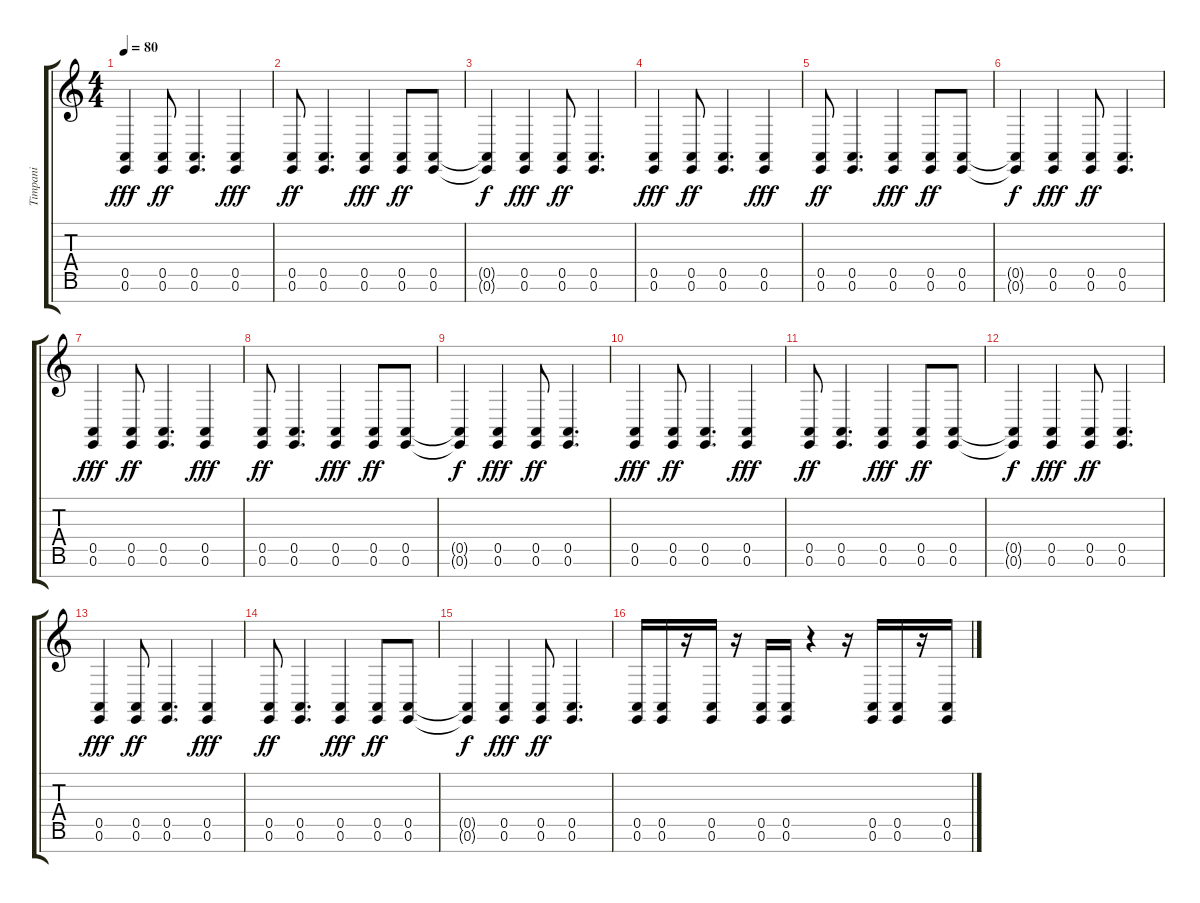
\track ("Timpani" "Timpani") {instrument timpani}
\staff {score tabs}
\tuning (E4 B3 G3 D3 A2 E2 B1) {hide}
\ts (4 4)
\tempo 80
\clef g2
\ks c
(0.5 0.6).4{dy fff} (0.5 0.6).8{dy ff} (0.5 0.6).4{d} (0.5 0.6).4{dy fff} |
(0.5 0.6).8{dy ff} (0.5 0.6).4{d} (0.5 0.6).4{dy fff} (0.5 0.6).8{dy ff} (0.5 0.6).8 |
(0.5{t} 0.6{t}).4{dy f} (0.5 0.6).4{dy fff} (0.5 0.6).8{dy ff} (0.5 0.6).4{d} |
(0.5 0.6).4{dy fff} (0.5 0.6).8{dy ff} (0.5 0.6).4{d} (0.5 0.6).4{dy fff} |
(0.5 0.6).8{dy ff} (0.5 0.6).4{d} (0.5 0.6).4{dy fff} (0.5 0.6).8{dy ff} (0.5 0.6).8 |
(0.5{t} 0.6{t}).4{dy f} (0.5 0.6).4{dy fff} (0.5 0.6).8{dy ff} (0.5 0.6).4{d} |
(0.5 0.6).4{dy fff} (0.5 0.6).8{dy ff} (0.5 0.6).4{d} (0.5 0.6).4{dy fff} |
(0.5 0.6).8{dy ff} (0.5 0.6).4{d} (0.5 0.6).4{dy fff} (0.5 0.6).8{dy ff} (0.5 0.6).8 |
(0.5{t} 0.6{t}).4{dy f} (0.5 0.6).4{dy fff} (0.5 0.6).8{dy ff} (0.5 0.6).4{d} |
(0.5 0.6).4{dy fff} (0.5 0.6).8{dy ff} (0.5 0.6).4{d} (0.5 0.6).4{dy fff} |
(0.5 0.6).8{dy ff} (0.5 0.6).4{d} (0.5 0.6).4{dy fff} (0.5 0.6).8{dy ff} (0.5 0.6).8 |
(0.5{t} 0.6{t}).4{dy f} (0.5 0.6).4{dy fff} (0.5 0.6).8{dy ff} (0.5 0.6).4{d} |
(0.5 0.6).4{dy fff} (0.5 0.6).8{dy ff} (0.5 0.6).4{d} (0.5 0.6).4{dy fff} |
(0.5 0.6).8{dy ff} (0.5 0.6).4{d} (0.5 0.6).4{dy fff} (0.5 0.6).8{dy ff} (0.5 0.6).8 |
(0.5{t} 0.6{t}).4{dy f} (0.5 0.6).4{dy fff} (0.5 0.6).8{dy ff} (0.5 0.6).4{d} |
(0.5 0.6).16 (0.5 0.6).16 r.16 (0.5 0.6).16 r.16 (0.5 0.6).16 (0.5 0.6).16 r.4 r.16 (0.5 0.6).16 (0.5 0.6).16 r.16 (0.5 0.6).16
